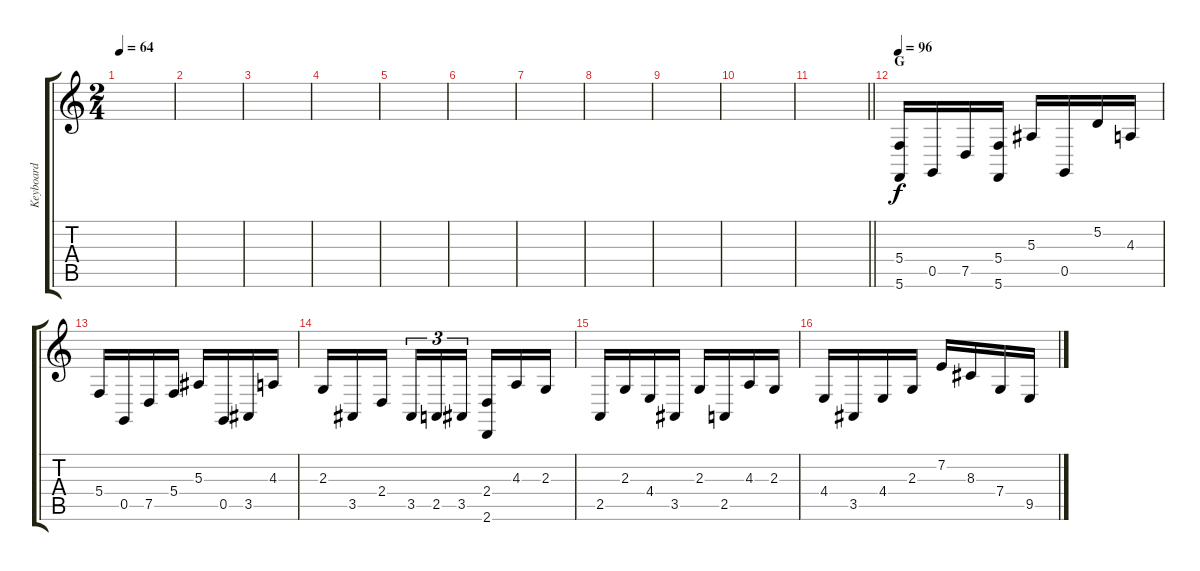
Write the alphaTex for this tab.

\track ("Keyboard" "Keyboard") {instrument lead2sawtooth}
\staff {score tabs}
\tuning (D4 A3 F3 C3 G2 C2) {hide}
\ts (2 4)
\tempo 64
\clef g2
\ks c
|
|
|
|
|
|
|
|
|
|
\barLineRight lightlight
|
\section ("" "G")
\tempo 96
(5.4 5.6).16{instrument drawbarorgan} 0.5.16 7.5.16 (5.4 5.6).16 5.3.16 0.5.16 5.2.16 4.3.16 |
5.4.16 0.5.16 7.5.16 5.4.16 5.3.16 0.5.16 3.5.16 4.3.16 |
2.3.16 3.5.16 2.4.16{beam splitsecondary} 3.5.16{tu (3 2)} 2.5.16{tu (3 2)} 3.5.16{tu (3 2) beam splitsecondary} (2.4 2.6).16 4.3.16 2.3.16 |
2.5.16 2.3.16 4.4.16 3.5.16 2.3.16 2.5.16 4.3.16 2.3.16 |
4.4.16 3.5.16 4.4.16 2.3.16 7.2.16 8.3.16 7.4.16 9.5.16
